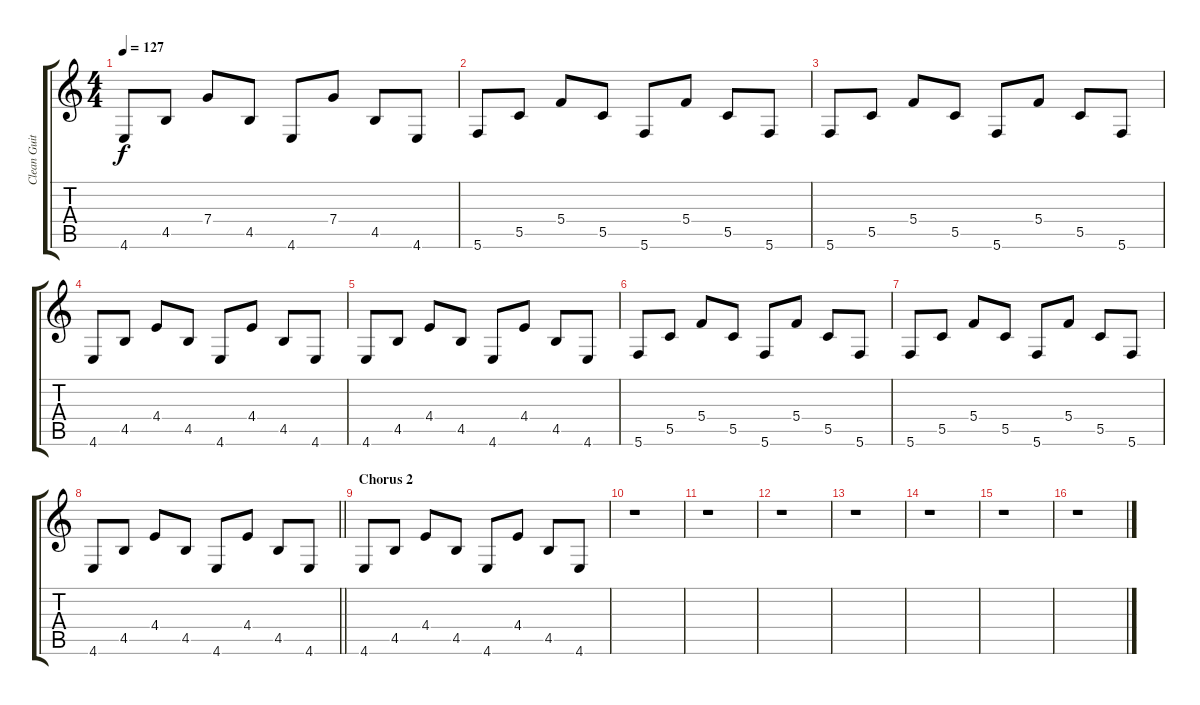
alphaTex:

\track ("Clean Guitar" "Clean Guit") {instrument electricguitarclean}
\staff {score tabs}
\tuning (D4 A3 F3 C3 G2 C2) {hide}
\ts (4 4)
\tempo 127
\clef g2
\ks c
4.6.8{dy f} 4.5.8 7.4.8 4.5.8 4.6.8 7.4.8 4.5.8 4.6.8 |
5.6.8 5.5.8 5.4.8 5.5.8 5.6.8 5.4.8 5.5.8 5.6.8 |
5.6.8 5.5.8 5.4.8 5.5.8 5.6.8 5.4.8 5.5.8 5.6.8 |
4.6.8 4.5.8 4.4.8 4.5.8 4.6.8 4.4.8 4.5.8 4.6.8 |
4.6.8 4.5.8 4.4.8 4.5.8 4.6.8 4.4.8 4.5.8 4.6.8 |
5.6.8 5.5.8 5.4.8 5.5.8 5.6.8 5.4.8 5.5.8 5.6.8 |
5.6.8 5.5.8 5.4.8 5.5.8 5.6.8 5.4.8 5.5.8 5.6.8 |
\barLineRight lightlight
4.6.8 4.5.8 4.4.8 4.5.8 4.6.8 4.4.8 4.5.8 4.6.8 |
\section ("" "Chorus 2")
4.6.8 4.5.8 4.4.8 4.5.8 4.6.8 4.4.8 4.5.8 4.6.8 |
r.1 |
r.1 |
r.1 |
r.1 |
r.1 |
r.1 |
r.1
